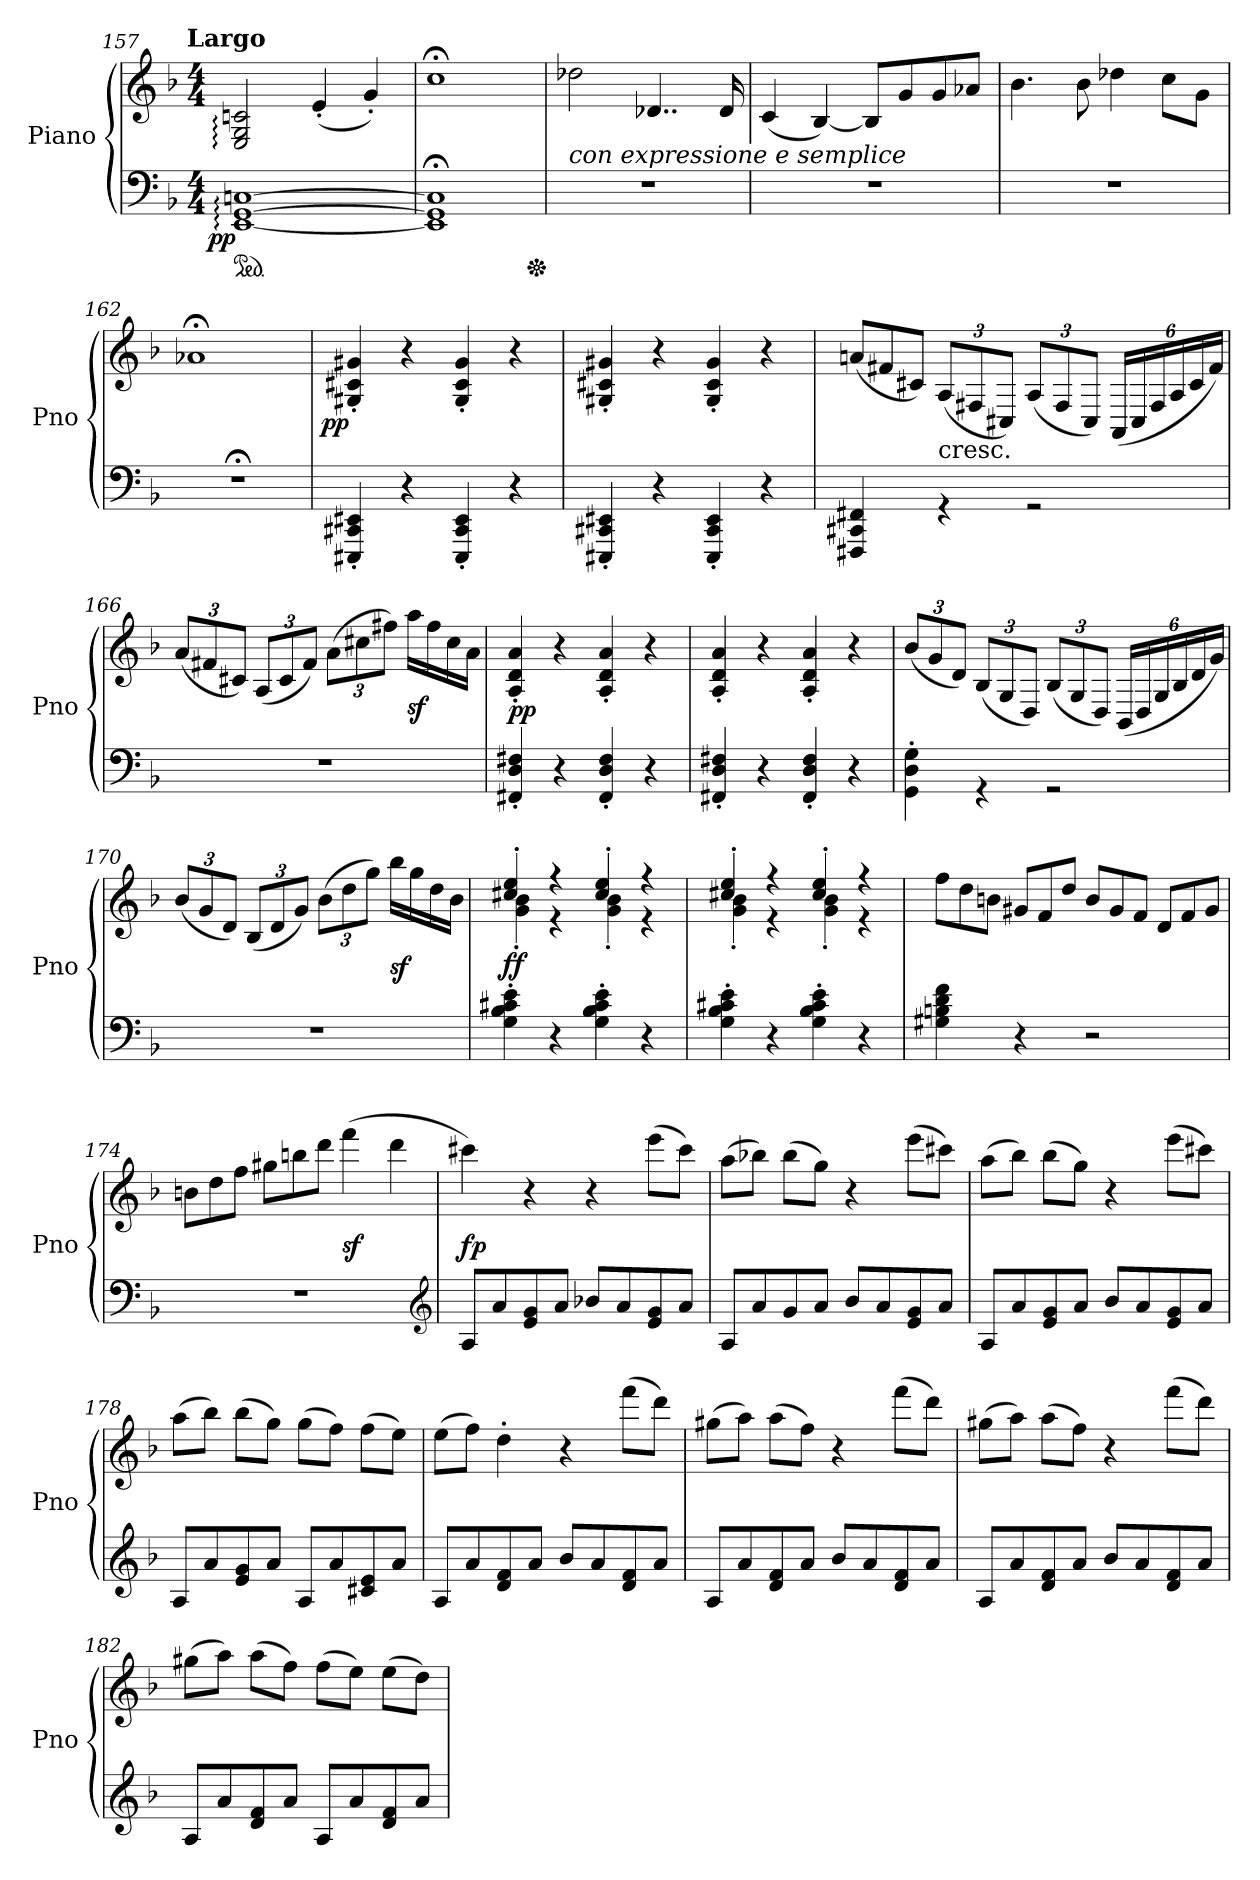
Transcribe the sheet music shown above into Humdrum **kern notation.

**kern	**kern	**dynam
*part1	*part1	*part1
*staff2	*staff1	*staff1/2
*I"Piano	*	*
*I'Pno	*	*
*clefF4	*clefG2	*
*k[b-]	*k[b-]	*
*d:	*d:	*
!!LO:TX:omd:t=Largo
*M4/4	*M4/4	*
*MM40	*MM40	*
=157	=157	=157
!	!	!LO:DY:b=2:rj
*ped	*	*
[1EE:\ [1GG:\ [1Cn:\	2E:/ 2G:/ 2cn:/	pp
.	(4e'	.
.	4g')	.
=158	=158	=158
1EE];< 1GG];< 1C];<	1cc;<	.
*Xped	*	*
=159	=159	=159
!LO:TX:a:i:t=con expressione e semplice	!	!
1r	2dd-X	.
.	4..d-X	.
.	16d-	.
=160	=160	=160
1r	(4c	.
.	[4B-)	.
.	8B-L]	.
.	8g	.
.	8g	.
.	8a-XJ	.
=161	=161	=161
1r	4.b-	.
.	8b-	.
.	4dd-X	.
.	8cc\L	.
.	8g\J	.
=162	=162	=162
1r;<	1a-X;<	.
=163	=163	=163
*	*MM168	*
!	!	!LO:DY:rj
4EEE#X' 4CC#X' 4EE#X'	4G#X' 4c#X' 4g#X'	pp
4r	4r	.
4EEE#' 4CC#' 4EE#'	4G#' 4c#' 4g#'	.
4r	4r	.
=164	=164	=164
4EEE#X' 4CC#X' 4EE#X'	4G#X' 4c#X' 4g#X'	.
4r	4r	.
4EEE#' 4CC#' 4EE#'	4G#' 4c#' 4g#'	.
4r	4r	.
=165	=165	=165
*	*Xtuplet	*
4FFF#X 4CC#X 4FF#X	(12anL	.
.	12f#X	.
.	12c#XJ)	.
*	*tuplet	*
!	!LO:TX:c:t=cresc.	!
4rGG	(12A/L	.
.	12F#X/	.
.	12C#X/J)	.
2rGG	(12A/L	.
.	12F#/	.
.	12C#/J)	.
.	(<24AA/LL	.
.	24C#/	.
.	24F#/	.
.	24A/	.
.	24c#	.
.	24f#JJ)	.
=166	=166	=166
1r	(12aL	.
.	12f#X	.
.	12c#XJ)	.
.	(12AL	.
.	12c#	.
.	12f#J)	.
.	(12aL	.
.	12cc#X	.
.	12ff#XJ)	.
.	16aaLL	sf
.	16ff#	.
.	16cc#	.
.	16aJJ	.
=167	=167	=167
4FF#X' 4D' 4F#X'	4A' 4d' 4a'	pp
4r	4r	.
4FF#' 4D' 4F#'	4A' 4d' 4a'	.
4r	4r	.
=168	=168	=168
4FF#X' 4D' 4F#X'	4A' 4d' 4a'	.
4r	4r	.
4FF#' 4D' 4F#'	4A' 4d' 4a'	.
4r	4r	.
=169	=169	=169
4GG'\ 4D'\ 4G'\	(12b-L	.
.	12g	.
.	12dJ)	.
4rGG	(12B-/L	.
.	12G/	.
.	12D/J)	.
2rGG	(12B-/L	.
.	12G/	.
.	12D/J)	.
.	(<24BB-/LL	.
.	24D/	.
.	24G/	.
.	24B-/	.
.	24d	.
.	24gJJ)	.
=170	=170	=170
1r	(12b-L	.
.	12g	.
.	12dJ)	.
.	(12B-L	.
.	12d	.
.	12gJ)	.
.	(12b-L	.
.	12dd	.
.	12ggJ)	.
.	16bb-LL	sf
.	16gg	.
.	16dd	.
.	16b-JJ	.
=171	=171	=171
*	*^	*
4G' 4B-' 4c#X' 4e'	4cc#X' 4ee'	4g' 4b-'	ff
4r	4r	4r	.
4G' 4B-' 4c#' 4e'	4cc#' 4ee'	4g' 4b-'	.
4r	4r	4r	.
=172	=172	=172	=172
4G' 4B-' 4c#X' 4e'	4cc#X' 4ee'	4g' 4b-'	.
4r	4r	4r	.
4G' 4B-' 4c#' 4e'	4cc#' 4ee'	4g' 4b-'	.
4r	4r	4r	.
*	*v	*v	*
=173	=173	=173
*	*Xtuplet	*
4G#X 4Bn 4d 4f	12ffL	.
.	12dd	.
.	12bnJ	.
4r	12g#XL	.
.	12f	.
.	12ddJ	.
2r	12bL	.
.	12g#	.
.	12fJ	.
.	12dL	.
.	12f	.
.	12g#J	.
=174	=174	=174
1r	12bnL	.
.	12dd	.
.	12ffJ	.
.	12gg#XL	.
.	12bbn	.
.	12dddJ	.
.	(4fff	sf
.	4ddd	.
*clefG2	*	*
=175	=175	=175
8AL	4ccc#X)	fp
8a	.	.
8e 8g	4r	.
8aJ	.	.
8b-XL	4r	.
8a	.	.
8e 8g	(8eeeL	.
8aJ	8ccc#J)	.
=176	=176	=176
8AL	(8aaL	.
8a	8bb-XJ)	.
8g	(8bb-L	.
8aJ	8ggJ)	.
8b-L	4r	.
8a	.	.
8e 8g	(8eeeL	.
8aJ	8ccc#XJ)	.
=177	=177	=177
8AL	(8aaL	.
8a	8bb-J)	.
8e 8g	(8bb-L	.
8aJ	8ggJ)	.
8b-L	4r	.
8a	.	.
8e 8g	(8eeeL	.
8aJ	8ccc#XJ)	.
=178	=178	=178
8AL	(8aaL	.
8a	8bb-J)	.
8e 8g	(8bb-L	.
8aJ	8ggJ)	.
8AL	(8ggL	.
8a	8ffJ)	.
8c#X 8e	(8ffL	.
8aJ	8eeJ)	.
=179	=179	=179
8AL	(8eeL	.
8a	8ffJ)	.
8d 8f	4dd'	.
8aJ	.	.
8b-L	4r	.
8a	.	.
8d 8f	(8fffL	.
8aJ	8dddJ)	.
=180	=180	=180
8AL	(8gg#XL	.
8a	8aaJ)	.
8d 8f	(8aaL	.
8aJ	8ffJ)	.
8b-L	4r	.
8a	.	.
8d 8f	(8fffL	.
8aJ	8dddJ)	.
=181	=181	=181
8AL	(8gg#XL	.
8a	8aaJ)	.
8d 8f	(8aaL	.
8aJ	8ffJ)	.
8b-L	4r	.
8a	.	.
8d 8f	(8fffL	.
8aJ	8dddJ)	.
=182	=182	=182
8AL	(8gg#XL	.
8a	8aaJ)	.
8d 8f	(8aaL	.
8aJ	8ffJ)	.
8AL	(8ffL	.
8a	8eeJ)	.
8d 8f	(8eeL	.
8aJ	8ddJ)	.
=	=	=
*-	*-	*-
